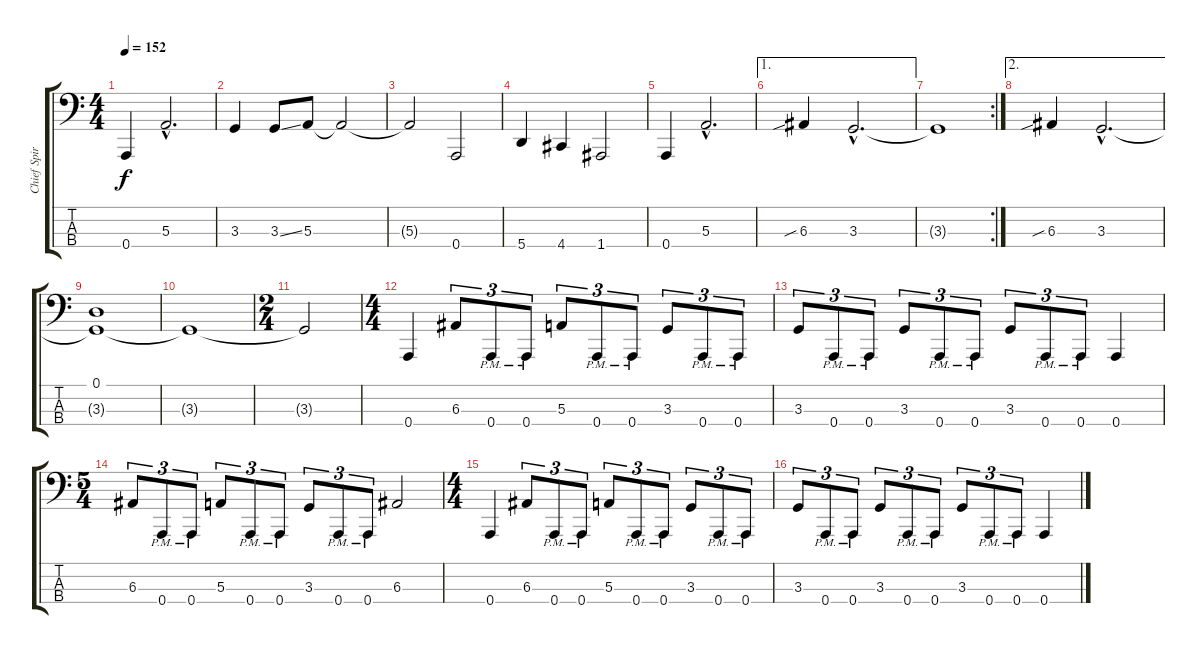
\track ("Chief Spires" "Chief Spir") {instrument electricbasspick}
\staff {score tabs}
\tuning (D2 A1 E1 A0) {hide}
\ts (4 4)
\tempo 152
\clef f4
\ks c
0.4.4{dy f} 5.3{hac}.2{d} |
3.3.4 3.3{ss}.8 5.3.8 5.3{t}.2 |
5.3{t}.2 0.4.2 |
5.4.4 4.4.4 1.4.2 |
0.4.4 5.3{hac}.2{d} |
\ae 1
6.3{sib}.4 3.3{hac}.2{d} |
\rc 2
3.3{t}.1 |
\ae 2
6.3{sib}.4 3.3{hac}.2{d} |
(0.1 3.3{t}).1 |
3.3{t}.1 |
\ts (2 4)
3.3{t}.2 |
\ts (4 4)
0.4.4 6.3.8{tu (3 2)} 0.4{pm}.8{tu (3 2)} 0.4{pm}.8{tu (3 2)} 5.3.8{tu (3 2)} 0.4{pm}.8{tu (3 2)} 0.4{pm}.8{tu (3 2)} 3.3.8{tu (3 2)} 0.4{pm}.8{tu (3 2)} 0.4{pm}.8{tu (3 2)} |
3.3.8{tu (3 2)} 0.4{pm}.8{tu (3 2)} 0.4{pm}.8{tu (3 2)} 3.3.8{tu (3 2)} 0.4{pm}.8{tu (3 2)} 0.4{pm}.8{tu (3 2)} 3.3.8{tu (3 2)} 0.4{pm}.8{tu (3 2)} 0.4{pm}.8{tu (3 2)} 0.4.4 |
\ts (5 4)
6.3.8{tu (3 2)} 0.4{pm}.8{tu (3 2)} 0.4{pm}.8{tu (3 2)} 5.3.8{tu (3 2)} 0.4{pm}.8{tu (3 2)} 0.4{pm}.8{tu (3 2)} 3.3.8{tu (3 2)} 0.4{pm}.8{tu (3 2)} 0.4{pm}.8{tu (3 2)} 6.3.2 |
\ts (4 4)
0.4.4 6.3.8{tu (3 2)} 0.4{pm}.8{tu (3 2)} 0.4{pm}.8{tu (3 2)} 5.3.8{tu (3 2)} 0.4{pm}.8{tu (3 2)} 0.4{pm}.8{tu (3 2)} 3.3.8{tu (3 2)} 0.4{pm}.8{tu (3 2)} 0.4{pm}.8{tu (3 2)} |
3.3.8{tu (3 2)} 0.4{pm}.8{tu (3 2)} 0.4{pm}.8{tu (3 2)} 3.3.8{tu (3 2)} 0.4{pm}.8{tu (3 2)} 0.4{pm}.8{tu (3 2)} 3.3.8{tu (3 2)} 0.4{pm}.8{tu (3 2)} 0.4{pm}.8{tu (3 2)} 0.4.4
